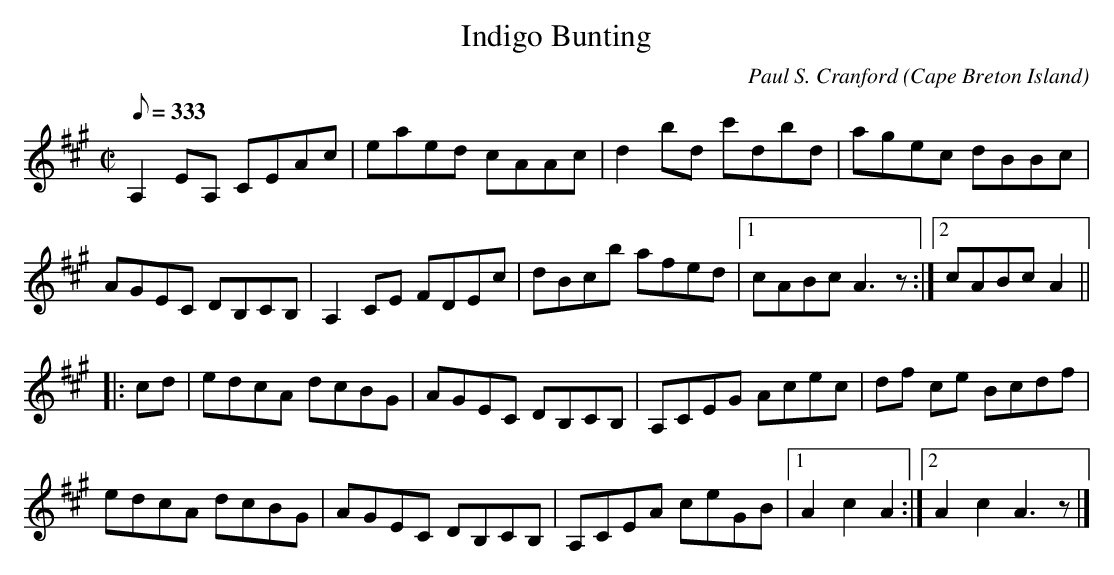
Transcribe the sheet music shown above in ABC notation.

X:1
T:Indigo Bunting
C:Paul S. Cranford
O:Cape Breton Island
L:1/8
Q:333
M:C|
K:A
A,2 EA, CEAc|eaed cAAc|d2 bd c'dbd|agec dBBc|
AGEC DB,CB,|A,2 CE FDEc|dBcb afed|1cABc A3 z:|2cABc A2||
|:cd|edcA dcBG|AGEC DB,CB,|A,CEG Acec|df ce Bcdf|
edcA dcBG|AGEC DB,CB,|A,CEA ceGB|1A2 c2 A2:|2A2 c2 A3 z|]
